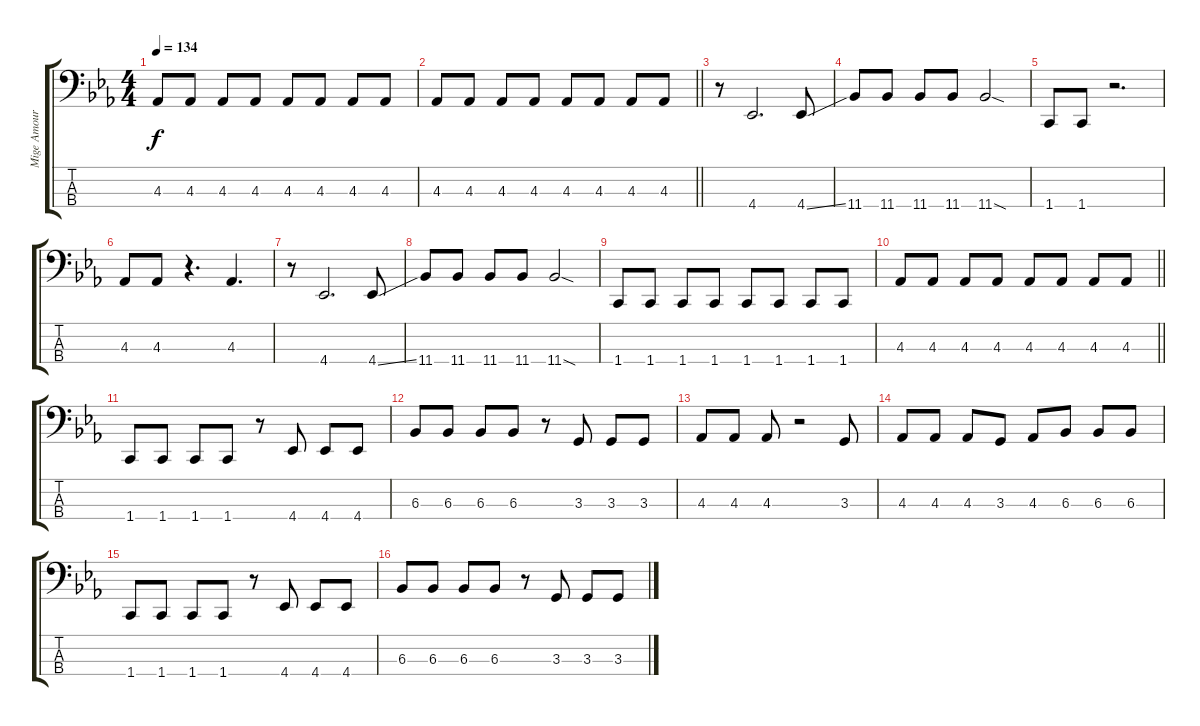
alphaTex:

\track ("Mige Amour" "Mige Amour") {instrument electricbassfinger}
\staff {score tabs}
\tuning (D2 A1 E1 B0) {hide}
\ts (4 4)
\tempo 134
\clef f4
\ks eb
4.3.8{dy f} 4.3.8 4.3.8 4.3.8 4.3.8 4.3.8 4.3.8 4.3.8 |
\barLineRight lightlight
4.3.8 4.3.8 4.3.8 4.3.8 4.3.8 4.3.8 4.3.8 4.3.8 |
r.8 4.4.2{d} 4.4{ss}.8 |
11.4.8 11.4.8 11.4.8 11.4.8 11.4{sod}.2 |
1.4.8 1.4.8 r.2{d} |
4.3.8 4.3.8 r.4{d} 4.3.4{d} |
r.8 4.4.2{d} 4.4{ss}.8 |
11.4.8 11.4.8 11.4.8 11.4.8 11.4{sod}.2 |
1.4.8 1.4.8 1.4.8 1.4.8 1.4.8 1.4.8 1.4.8 1.4.8 |
\barLineRight lightlight
4.3.8 4.3.8 4.3.8 4.3.8 4.3.8 4.3.8 4.3.8 4.3.8 |
1.4.8 1.4.8 1.4.8 1.4.8 r.8 4.4.8 4.4.8 4.4.8 |
6.3.8 6.3.8 6.3.8 6.3.8 r.8 3.3.8 3.3.8 3.3.8 |
4.3.8 4.3.8 4.3.8 r.2 3.3.8 |
4.3.8 4.3.8 4.3.8 3.3.8 4.3.8 6.3.8 6.3.8 6.3.8 |
1.4.8 1.4.8 1.4.8 1.4.8 r.8 4.4.8 4.4.8 4.4.8 |
6.3.8 6.3.8 6.3.8 6.3.8 r.8 3.3.8 3.3.8 3.3.8
